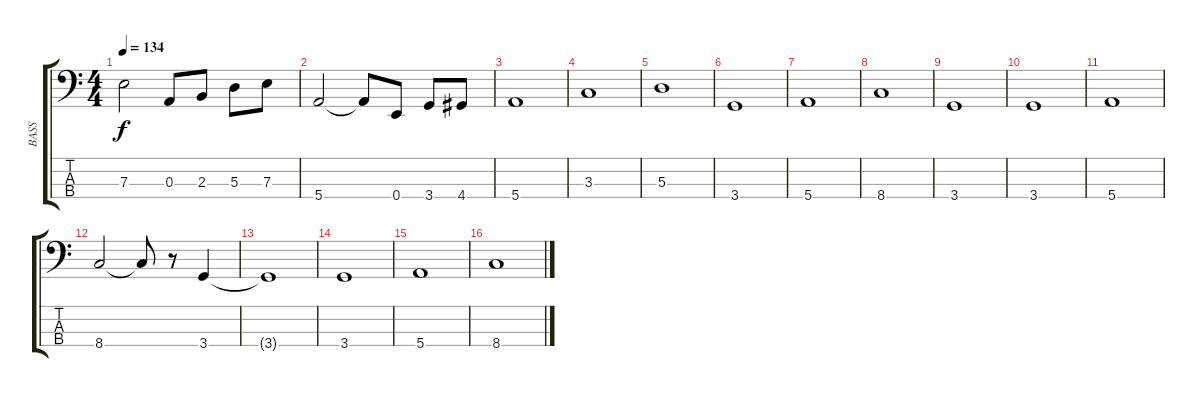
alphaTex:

\track ("BASS" "BASS") {instrument electricbasspick}
\staff {score tabs}
\tuning (G2 D2 A1 E1) {hide}
\ts (4 4)
\tempo 134
\clef f4
\ks c
7.3{t}.2{dy f} 0.3.8 2.3.8 5.3.8 7.3.8 |
5.4.2 5.4{t}.8 0.4.8 3.4.8 4.4.8 |
5.4.1 |
3.3.1 |
5.3.1 |
3.4.1 |
5.4.1 |
8.4.1 |
3.4.1 |
3.4.1 |
5.4.1 |
8.4.2 8.4{t}.8 r.8 3.4.4 |
3.4{t}.1 |
3.4.1 |
5.4.1 |
8.4.1
